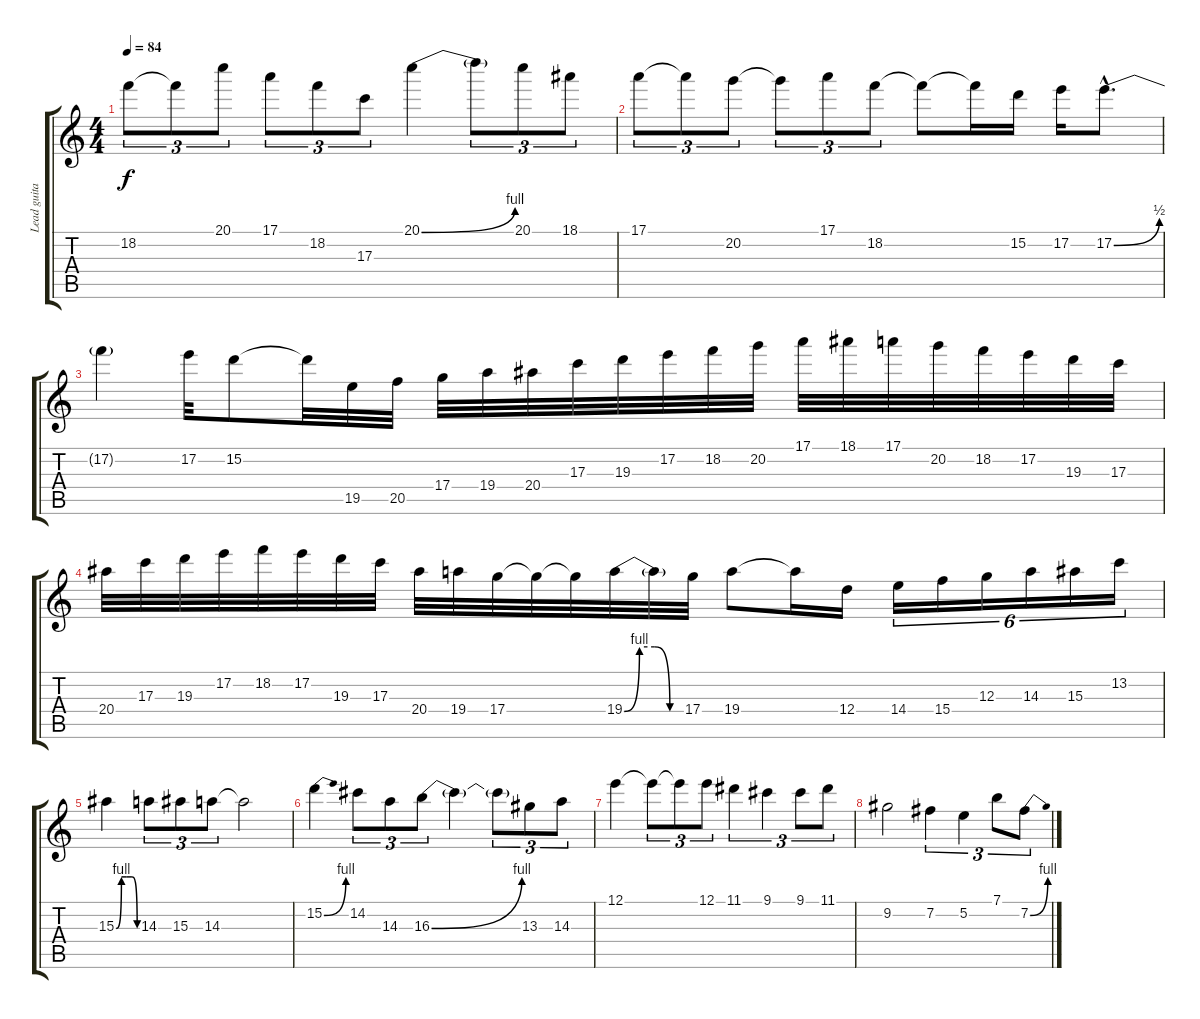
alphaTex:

\track ("Lead guitar (P.Rondat)" "Lead guita") {instrument overdrivenguitar}
\staff {score tabs}
\tuning (E4 B3 G3 D3 A2 E2) {hide}
\ts (4 4)
\tempo 84
\clef g2
\ks c
18.2.8{tu (3 2) dy f} 18.2{t}.8{tu (3 2)} 20.1.8{tu (3 2)} 17.1.8{tu (3 2)} 18.2.8{tu (3 2)} 17.3.8{tu (3 2)} 20.1{be (bend 0 0 60 4)}.4 20.1{t}.8{tu (3 2)} 20.1.8{tu (3 2)} 18.1.8{tu (3 2)} |
17.1.8{tu (3 2)} 17.1{t}.8{tu (3 2)} 20.2.8{tu (3 2)} 20.2{t}.8{tu (3 2)} 17.1.8{tu (3 2)} 18.2.8{tu (3 2)} 18.2{t}.8 18.2{t}.16 15.2.16 17.2.16 17.2{be (bend 0 0 60 2) hac}.8{d} |
17.2{t}.4 17.2.32 15.2.8 15.2{t}.32 19.5.32 20.5.32 17.4.32 19.4.32 20.4.32 17.3.32 19.3.32 17.2.32 18.2.32 20.2.32 17.1.32 18.1.32 17.1.32 20.2.32 18.2.32 17.2.32 19.3.32 17.3.32 |
20.4.32 17.3.32 19.3.32 17.2.32 18.2.32 17.2.32 19.3.32 17.3.32 20.4.32 19.4.32 17.4.32 17.4{t}.32 17.4{t}.32 19.4{be (custom 0 0 15 4 30 4 45 0 60 0)}.32 19.4{t}.32 17.4.32 19.4.8 19.4{t}.16 12.4.16 14.4.16{tu (6 4)} 15.4.16{tu (6 4)} 12.3.16{tu (6 4)} 14.3.16{tu (6 4)} 15.3.16{tu (6 4)} 13.2.16{tu (6 4)} |
15.3{be (custom 0 0 15 4 30 4 45 4 60 0)}.4 14.3.8{tu (3 2)} 15.3.8{tu (3 2)} 14.3.8{tu (3 2)} 14.3{t}.2 |
15.2{be (bend 0 0 60 4)}.4 14.2.8{tu (3 2)} 14.3.8{tu (3 2)} 16.3{be (bend 0 0 60 4)}.8{tu (3 2)} 16.3{t}.4 16.3{t}.8{tu (3 2)} 13.3.8{tu (3 2)} 14.3.8{tu (3 2)} |
12.1.4 12.1{t}.8{tu (3 2)} 12.1{t}.8{tu (3 2)} 12.1.8{tu (3 2)} 11.1.4{tu (3 2)} 9.1.4{tu (3 2)} 9.1.8{tu (3 2)} 11.1.8{tu (3 2)} |
9.2.2 7.2.4{tu (3 2)} 5.2.4{tu (3 2)} 7.1.8{tu (3 2)} 7.2{be (bend 0 0 60 4)}.8{tu (3 2)}
